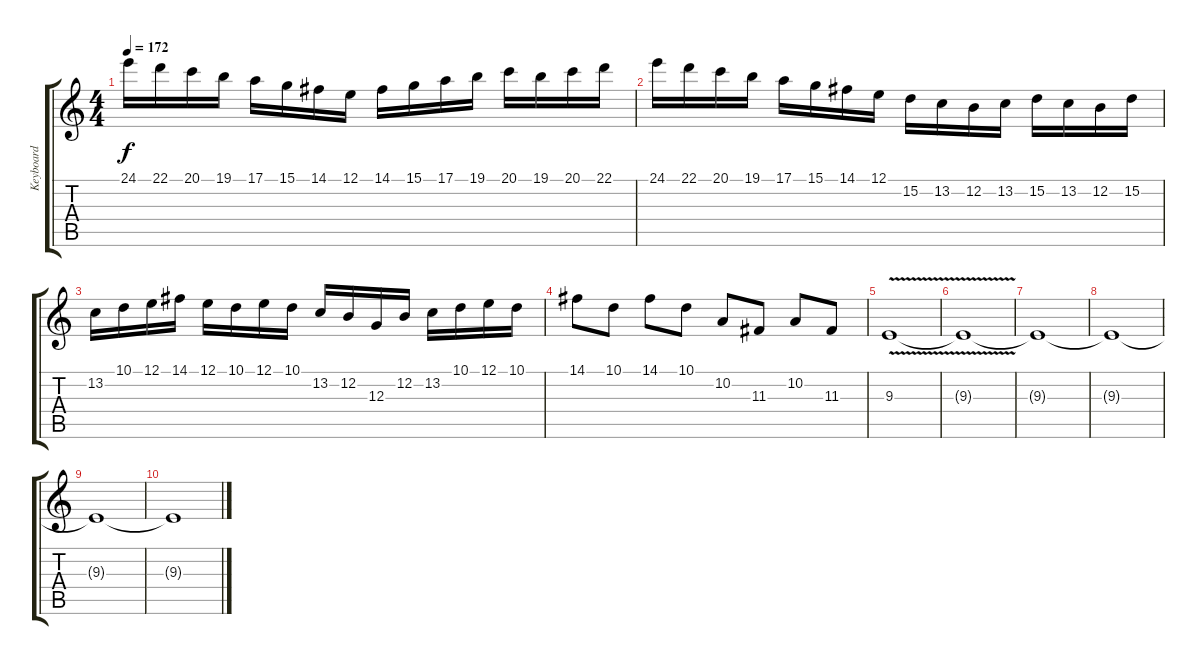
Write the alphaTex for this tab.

\track ("Keyboard" "Keyboard") {instrument lead2sawtooth}
\staff {score tabs}
\tuning (E4 B3 G3 D3 A2 E2) {hide}
\ts (4 4)
\tempo 172
\clef g2
\ks c
24.1.16{dy f} 22.1.16 20.1.16 19.1.16 17.1.16 15.1.16 14.1.16 12.1.16 14.1.16 15.1.16 17.1.16 19.1.16 20.1.16 19.1.16 20.1.16 22.1.16 |
24.1.16 22.1.16 20.1.16 19.1.16 17.1.16 15.1.16 14.1.16 12.1.16 15.2.16 13.2.16 12.2.16 13.2.16 15.2.16 13.2.16 12.2.16 15.2.16 |
13.2.16 10.1.16 12.1.16 14.1.16 12.1.16 10.1.16 12.1.16 10.1.16 13.2.16 12.2.16 12.3.16 12.2.16 13.2.16 10.1.16 12.1.16 10.1.16 |
14.1.8 10.1.8 14.1.8 10.1.8 10.2.8 11.3.8 10.2.8 11.3.8 |
9.3{v}.1 |
9.3{t}.1 |
9.3{t}.1{volume 3} |
9.3{t}.1 |
9.3{t}.1 |
9.3{t}.1
